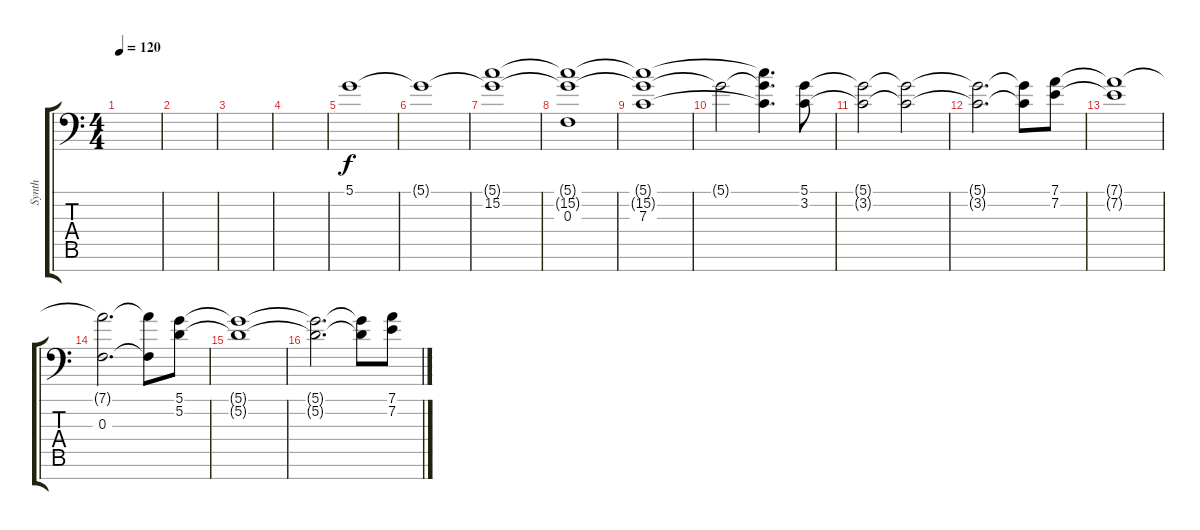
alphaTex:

\track ("Synth" "Synth") {instrument choiraahs}
\staff {score tabs}
\tuning (D4 A3 F3 C3 G2 D2 G1) {hide}
\ts (4 4)
\tempo 120
\clef f4
\ks c
|
|
|
|
5.1.1 |
5.1{t}.1 |
(5.1{t} 15.2).1 |
(5.1{t} 15.2{t} 0.3).1 |
(5.1{t} 15.2{t} 7.3).1 |
5.1{t}.2 (5.1{t} 15.2{t} 7.3{t}).4{d} (5.1 3.2).8 |
(5.1{t} 3.2{t}).2 (5.1{t} 3.2{t}).2 |
(5.1{t} 3.2{t}).2{d} (5.1{t} 3.2{t}).8 (7.1 7.2).8 |
(7.1{t} 7.2{t}).1 |
(7.1{t} 0.3).2{d} (7.1{t} 0.3{t}).8 (5.1 5.2).8 |
(5.1{t} 5.2{t}).1 |
(5.1{t} 5.2{t}).2{d} (5.1{t} 5.2{t}).8 (7.1 7.2).8
